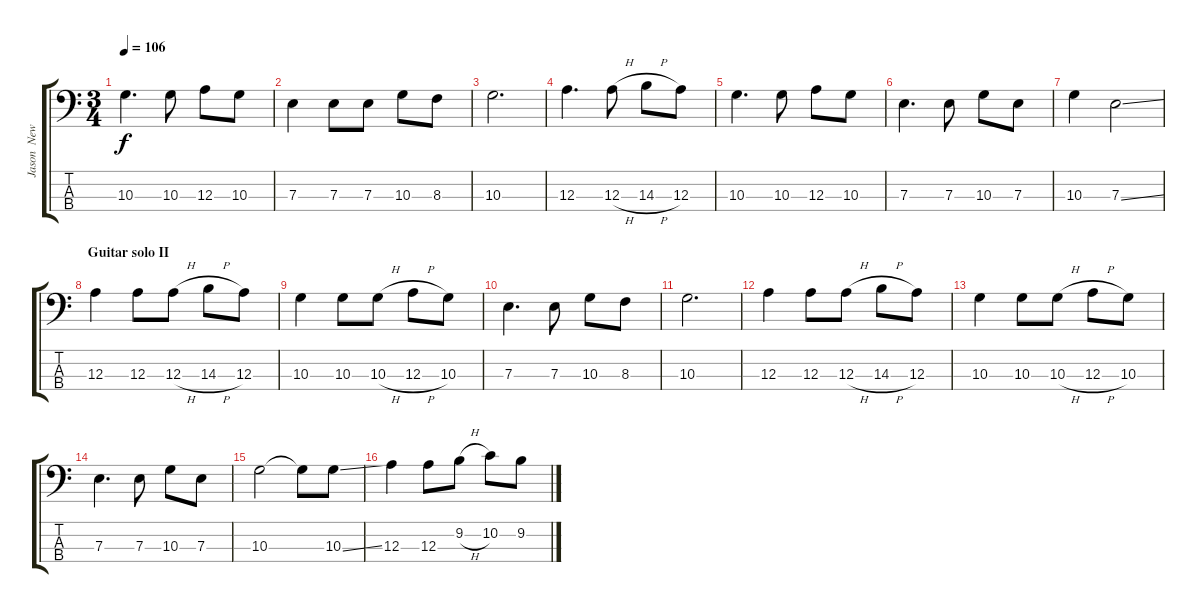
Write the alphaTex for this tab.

\track ("Jason  Newsted" "Jason  New") {instrument electricbasspick}
\staff {score tabs}
\tuning (G2 D2 A1 E1) {hide}
\ts (3 4)
\tempo 106
\clef f4
\ks c
10.3.4{d dy f} 10.3.8 12.3.8 10.3.8 |
7.3.4 7.3.8 7.3.8 10.3.8 8.3.8 |
10.3.2{d} |
12.3.4{d volume 10} 12.3{h}.8 14.3{h}.8 12.3.8 |
10.3.4{d} 10.3.8 12.3.8 10.3.8 |
7.3.4{d} 7.3.8 10.3.8 7.3.8 |
10.3.4 7.3{ss}.2 |
\section ("" "Guitar solo II")
12.3.4{volume 10} 12.3.8 12.3{h}.8 14.3{h}.8 12.3.8 |
10.3.4 10.3.8 10.3{h}.8 12.3{h}.8 10.3.8 |
7.3.4{d} 7.3.8 10.3.8 8.3.8 |
10.3.2{d} |
12.3.4{volume 10} 12.3.8 12.3{h}.8 14.3{h}.8 12.3.8 |
10.3.4 10.3.8 10.3{h}.8 12.3{h}.8 10.3.8 |
7.3.4{d} 7.3.8 10.3.8 7.3.8 |
10.3.2 10.3{t}.8 10.3{ss}.8 |
12.3.4{volume 10} 12.3.8 9.2{h}.8 10.2.8 9.2.8
